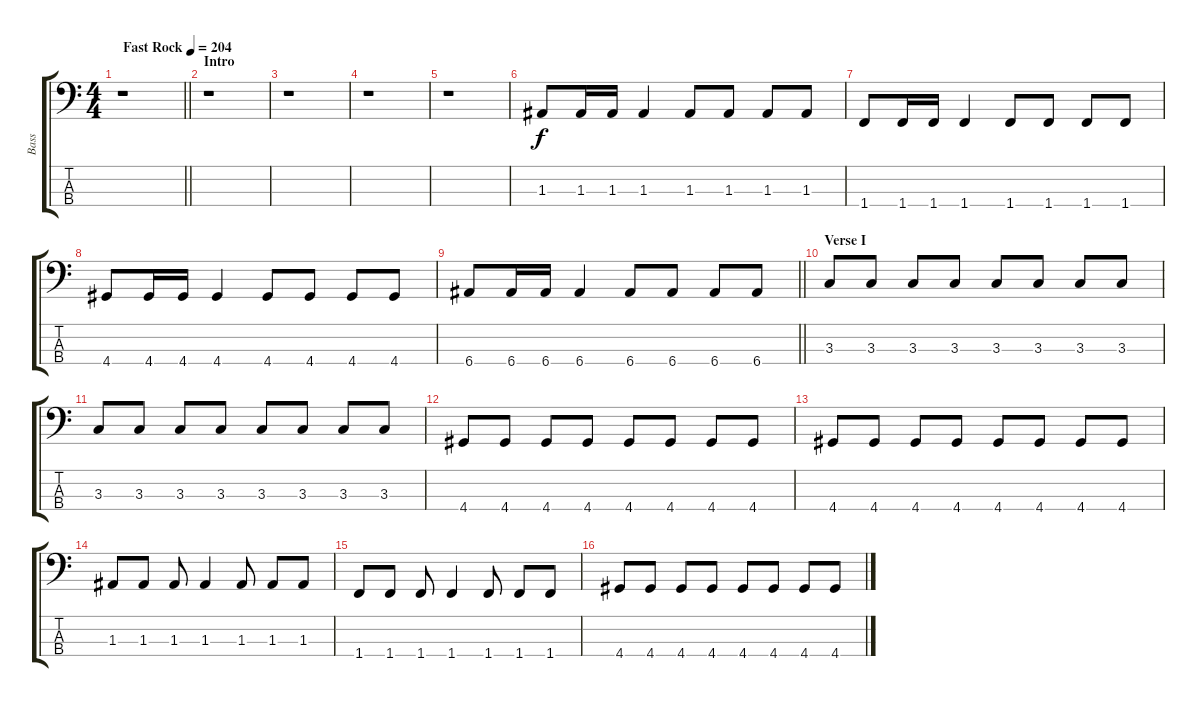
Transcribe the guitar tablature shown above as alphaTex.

\track ("Bass" "Bass") {instrument electricbasspick}
\staff {score tabs}
\tuning (G2 D2 A1 E1) {hide}
\ts (4 4)
\tempo (204 "Fast Rock")
\clef f4
\barLineRight lightlight
\ks c
r.1{dy f instrument electricbasspick} |
\section ("" "Intro")
r.1 |
r.1 |
r.1 |
r.1 |
1.3.8 1.3.16 1.3.16 1.3.4 1.3.8 1.3.8 1.3.8 1.3.8 |
1.4.8 1.4.16 1.4.16 1.4.4 1.4.8 1.4.8 1.4.8 1.4.8 |
4.4.8 4.4.16 4.4.16 4.4.4 4.4.8 4.4.8 4.4.8 4.4.8 |
\barLineRight lightlight
6.4.8 6.4.16 6.4.16 6.4.4 6.4.8 6.4.8 6.4.8 6.4.8 |
\section ("" "Verse I")
3.3.8 3.3.8 3.3.8 3.3.8 3.3.8 3.3.8 3.3.8 3.3.8 |
3.3.8 3.3.8 3.3.8 3.3.8 3.3.8 3.3.8 3.3.8 3.3.8 |
4.4.8 4.4.8 4.4.8 4.4.8 4.4.8 4.4.8 4.4.8 4.4.8 |
4.4.8 4.4.8 4.4.8 4.4.8 4.4.8 4.4.8 4.4.8 4.4.8 |
1.3.8 1.3.8 1.3.8 1.3.4 1.3.8 1.3.8 1.3.8 |
1.4.8 1.4.8 1.4.8 1.4.4 1.4.8 1.4.8 1.4.8 |
4.4.8 4.4.8 4.4.8 4.4.8 4.4.8 4.4.8 4.4.8 4.4.8
